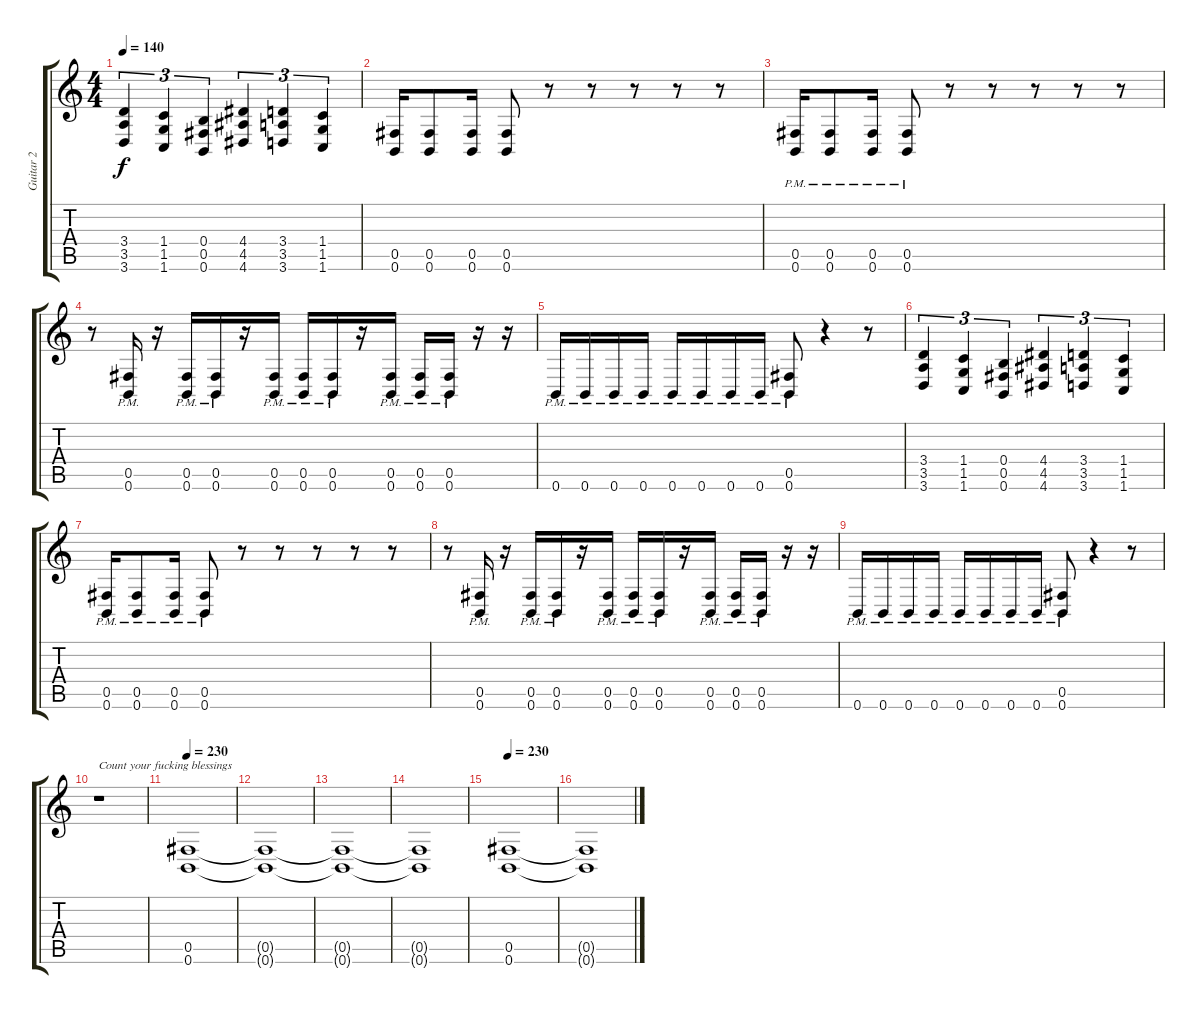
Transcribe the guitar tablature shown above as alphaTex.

\track ("Guitar 2" "Guitar 2") {instrument distortionguitar}
\staff {score tabs}
\tuning (Db4 Ab3 E3 B2 Gb2 B1) {hide}
\ts (4 4)
\tempo 140
\clef g2
\ks c
(3.4 3.5 3.6).4{tu (3 2) dy f} (1.4 1.5 1.6).4{tu (3 2)} (0.4 0.5 0.6).4{tu (3 2)} (4.4 4.5 4.6).4{tu (3 2)} (3.4 3.5 3.6).4{tu (3 2)} (1.4 1.5 1.6).4{tu (3 2)} |
(0.5 0.6).16 (0.5 0.6).8 (0.5 0.6).16 (0.5 0.6).8 r.8 r.8 r.8 r.8 r.8 |
(0.5{pm} 0.6{pm}).16 (0.5{pm} 0.6{pm}).8 (0.5{pm} 0.6{pm}).16 (0.5{pm} 0.6{pm}).8 r.8 r.8 r.8 r.8 r.8 |
r.8 (0.5{pm} 0.6{pm}).16 r.16 (0.5{pm} 0.6{pm}).16 (0.5{pm} 0.6{pm}).16 r.16 (0.5{pm} 0.6{pm}).16 (0.5{pm} 0.6{pm}).16 (0.5{pm} 0.6{pm}).16 r.16 (0.5{pm} 0.6{pm}).16 (0.5{pm} 0.6{pm}).16 (0.5{pm} 0.6{pm}).16 r.16 r.16 |
0.6{pm}.16 0.6{pm}.16 0.6{pm}.16 0.6{pm}.16 0.6{pm}.16 0.6{pm}.16 0.6{pm}.16 0.6{pm}.16 (0.5{pm} 0.6{pm}).8 r.4 r.8 |
(3.4 3.5 3.6).4{tu (3 2)} (1.4 1.5 1.6).4{tu (3 2)} (0.4 0.5 0.6).4{tu (3 2)} (4.4 4.5 4.6).4{tu (3 2)} (3.4 3.5 3.6).4{tu (3 2)} (1.4 1.5 1.6).4{tu (3 2)} |
(0.5{pm} 0.6{pm}).16 (0.5{pm} 0.6{pm}).8 (0.5{pm} 0.6{pm}).16 (0.5{pm} 0.6{pm}).8 r.8 r.8 r.8 r.8 r.8 |
r.8 (0.5{pm} 0.6{pm}).16 r.16 (0.5{pm} 0.6{pm}).16 (0.5{pm} 0.6{pm}).16 r.16 (0.5{pm} 0.6{pm}).16 (0.5{pm} 0.6{pm}).16 (0.5{pm} 0.6{pm}).16 r.16 (0.5{pm} 0.6{pm}).16 (0.5{pm} 0.6{pm}).16 (0.5{pm} 0.6{pm}).16 r.16 r.16 |
0.6{pm}.16 0.6{pm}.16 0.6{pm}.16 0.6{pm}.16 0.6{pm}.16 0.6{pm}.16 0.6{pm}.16 0.6{pm}.16 (0.5{pm} 0.6{pm}).8 r.4 r.8 |
r.1{txt "Count your fucking blessings"} |
\tempo 230
(0.5 0.6).1 |
(0.5{t} 0.6{t}).1 |
(0.5{t} 0.6{t}).1 |
(0.5{t} 0.6{t}).1 |
\tempo 230
(0.5 0.6).1 |
(0.5{t} 0.6{t}).1
